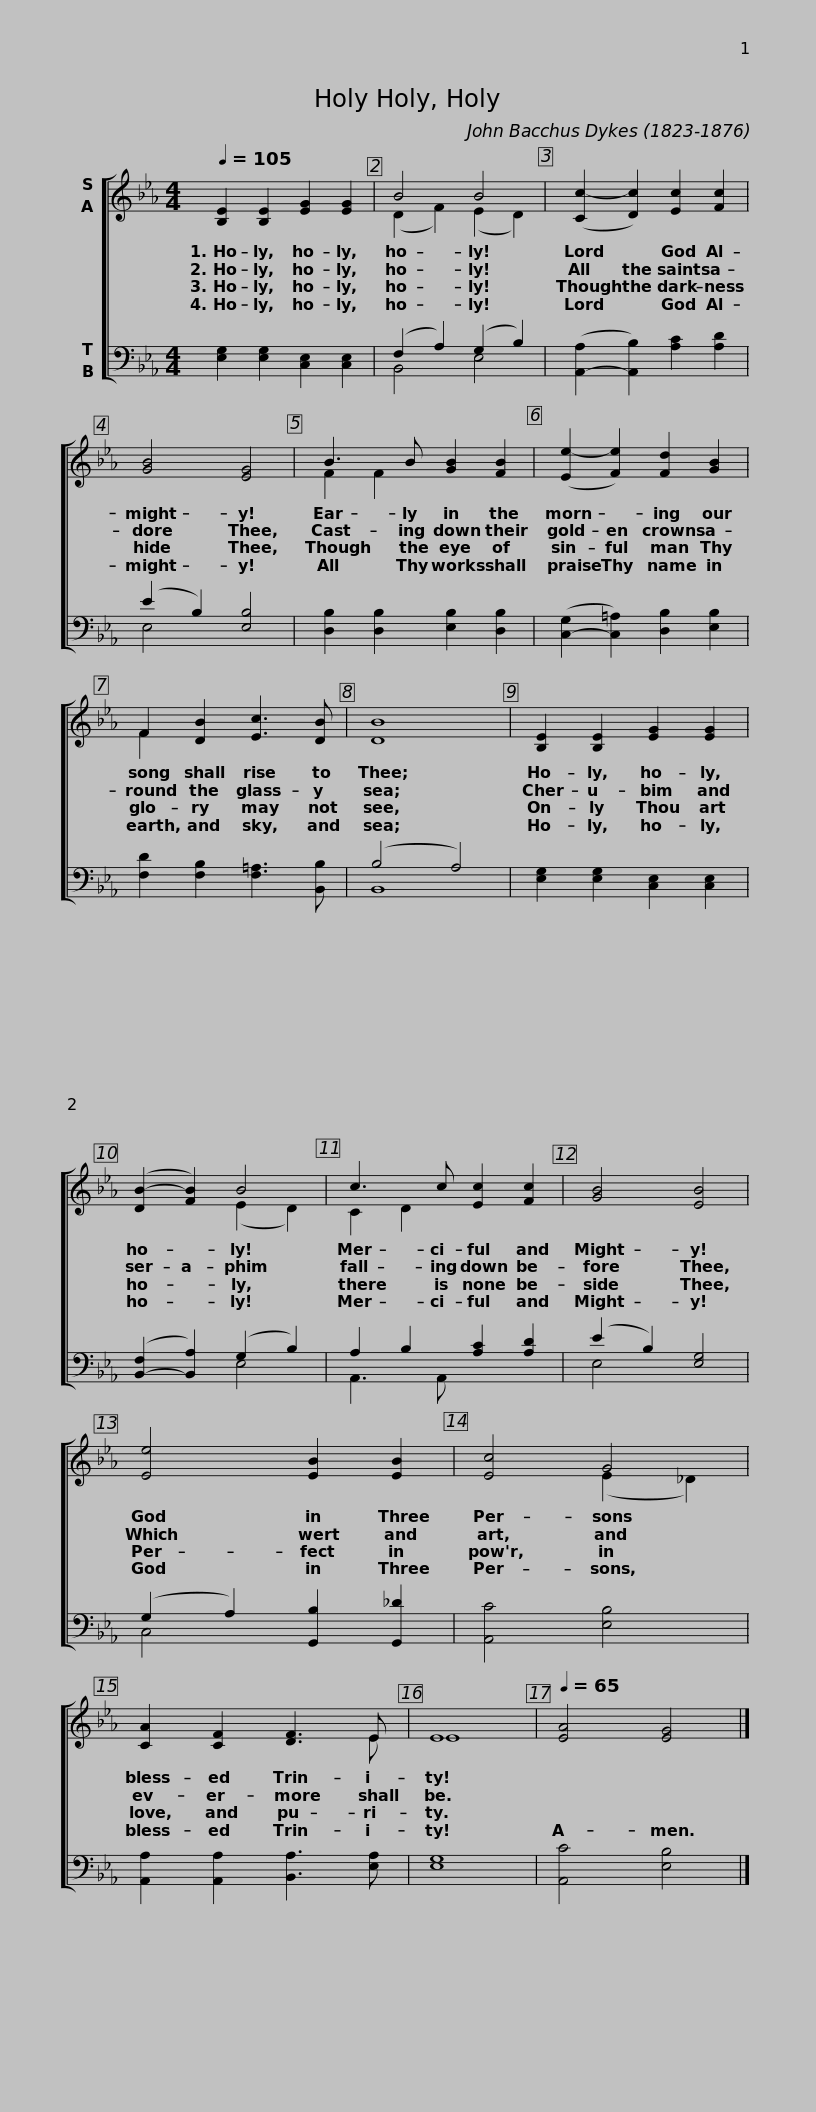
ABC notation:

X:1
%%score [ ( 1 2 ) ( 3 4 ) ]
L:1/8
Q:1/4=105
M:4/4
I:linebreak $
K:Eb
V:1 treble
V:2 treble
V:3 bass
V:4 bass
V:1
 [B,E]2 [B,E]2 [EG]2 [EG]2 | B4 B4 | ([Cc-]2 [Dc]2) [Ec]2 [Fc]2 | [GB]4 [EG]4 | B3 B [GB]2 [FB]2 |$ %5
 ([Ee-]2 [Fe]2) [Fd]2 [GB]2 | F2 [DB]2 [Ec]3 [DB] | [DB]8 | [B,E]2 [B,E]2 [EG]2 [EG]2 | ([DB-]2 [FB]2) B4 |$ %10
 c3 c [Ec]2 [Fc]2 | [GB]4 [EB]4 |$ [Ee]4 [EB]2 [EB]2 | [Ec]4 G4 | [CA]2 [CF]2 [DF]3 E | %15
 E8 |[Q:1/4=65] [EA]4 [EG]4 |] %17
V:2
 x8 | (D2 F2) (E2 D2) | x8 | x8 | F2 F2 x4 |$ %5
 x8 | F2 x6 | x8 | x8 | x4 (E2 D2) |$ %10
 C2 D2 x4 | x8 |$ x8 | x4 (E2 _D2) | x7 E | %15
 E8 | x8 |] %17
V:3
 [E,G,]2 [E,G,]2 [C,E,]2 [C,E,]2 | (F,2 A,2) (G,2 B,2) | ([A,,-A,]2 [A,,B,]2) [A,C]2 [A,D]2 | (E2 B,2) [E,B,]4 | [D,B,]2 [D,B,]2 [E,B,]2 [D,B,]2 |$ %5
 ([C,-G,]2 [C,=A,]2) [D,B,]2 [E,B,]2 | [F,D]2 [F,B,]2 [F,=A,]3 [B,,B,] | (B,4 A,4) | [E,G,]2 [E,G,]2 [C,E,]2 [C,E,]2 | ([B,,-F,]2 [B,,A,]2) (G,2 B,2) |$ %10
 A,2 B,2 [A,C]2 [A,D]2 | (E2 B,2) [E,G,]4 |$ (G,2 A,2) [G,,B,]2 [G,,_D]2 | [A,,C]4 [E,B,]4 | [A,,A,]2 [A,,A,]2 [B,,A,]3 [E,A,] | %15
 [E,G,]8 | [A,,C]4 [E,B,]4 |] %17
V:4
 x8 | B,,4 E,4 | x8 | E,4 x4 | x8 |$ %5
 x8 | x8 | B,,8 | x8 | x4 E,4 |$ %10
 A,,3 A,, x4 | E,4 x4 |$ C,4 x4 | x8 | x8 | %15
 x8 | x8 |] %17
